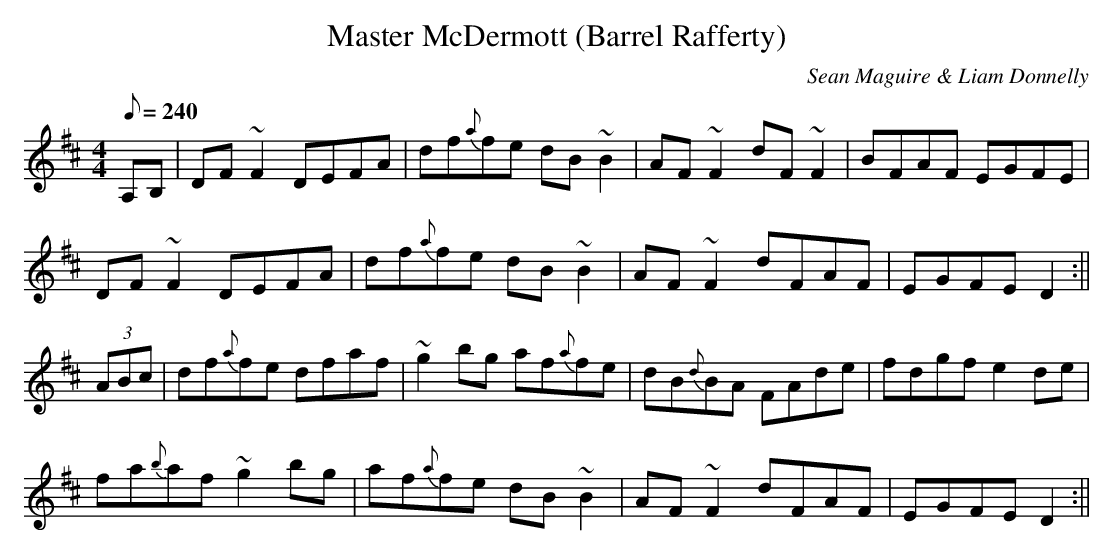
X:1
T:Master McDermott (Barrel Rafferty)
M:4/4
L:1/8
Q:240
C:Sean Maguire & Liam Donnelly
K:D
A,B, | DF~F2 DEFA | df{a}fe dB~B2  | AF~F2 dF~F2  | BFAF EGFE |
 DF~F2 DEFA | df{a}fe dB~B2  | AF~F2 dFAF | EGFE D2 :||
(3ABc | df{a}fe dfaf | ~g2  bg af{a}fe | dB{d}BA FAde | fdgf e2 de |
fa{b}af ~g2  bg | af{a}fe dB~B2  | AF~F2  dFAF | EGFE  D2 :||
